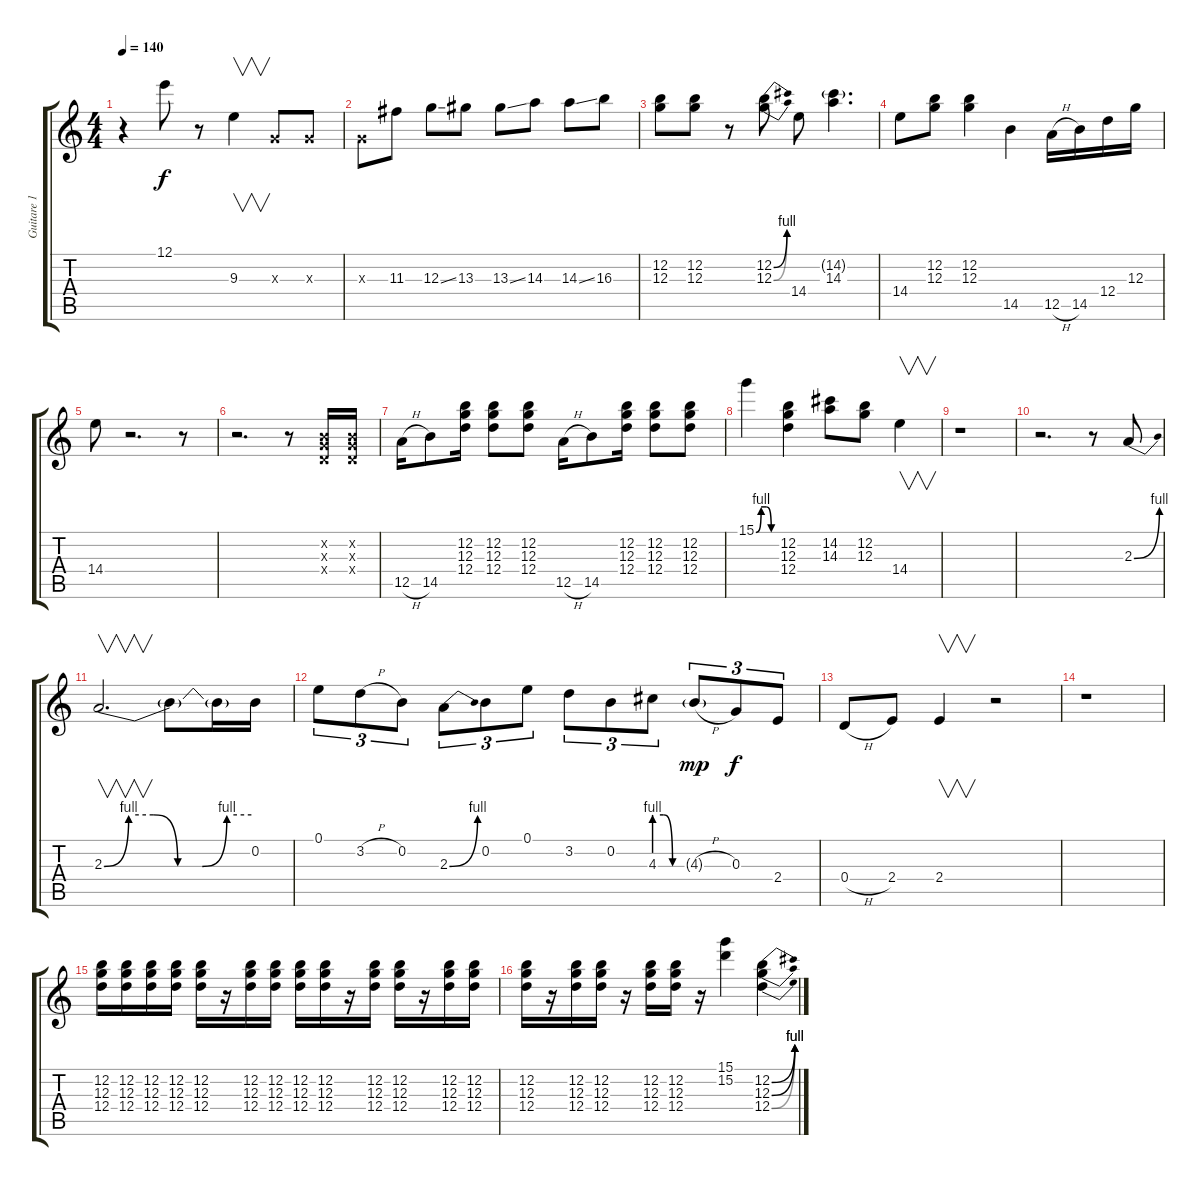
\track ("Guitare 1" "Guitare 1") {instrument overdrivenguitar}
\staff {score tabs}
\tuning (E4 B3 G3 D3 A2 E2) {hide}
\ts (4 4)
\tempo 140
\clef g2
\ks c
r.4{dy f instrument overdrivenguitar} 12.1.8 r.8 9.3.4{v} 0.3{x}.8 0.3{x}.8 |
0.3{x}.8 11.3.8 12.3{ss}.8 13.3.8 13.3{ss}.8 14.3.8 14.3{ss}.8 16.3.8 |
(12.2 12.3).8 (12.2 12.3).8 r.8 (12.2{be (bend 0 0 60 4)} 12.3{be (bend 0 0 60 4)}).8 14.4.8 (14.2{g} 14.3).4{d} |
14.4.8 (12.2 12.3).8 (12.2 12.3).4 14.5.4 12.5{h}.16 14.5.16 12.4.16 12.3.16 |
14.4.8 r.2{d} r.8 |
r.2{d} r.8 (0.2{x} 0.3{x} 0.4{x}).16 (0.2{x} 0.3{x} 0.4{x}).16 |
12.5{h}.16 14.5.8 (12.2 12.3 12.4).16 (12.2 12.3 12.4).8 (12.2 12.3 12.4).8 12.5{h}.16 14.5.8 (12.2 12.3 12.4).16 (12.2 12.3 12.4).8 (12.2 12.3 12.4).8 |
15.1{be (custom 0 0 15 4 30 4 45 0 60 0)}.4 (12.2 12.3 12.4).4 (14.2 14.3).8 (12.2 12.3).8 14.4.4{v} |
r.1 |
r.2{d} r.8 2.3{be (bend 0 0 60 4)}.8 |
2.3{be (custom 0 0 10 4 20 4 30 0 40 0 50 4 60 4)}.2{v d} 2.3{t}.8 2.3{t}.16 0.2.16 |
0.1.8{tu (3 2)} 3.2{h}.8{tu (3 2)} 0.2.8{tu (3 2)} 2.3{be (bend 0 0 60 4)}.8{tu (3 2)} 0.2.8{tu (3 2)} 0.1.8{tu (3 2)} 3.2.8{tu (3 2)} 0.2.8{tu (3 2)} 4.3{be (custom 0 4 20 4 40 0 60 0)}.8{tu (3 2)} 4.3{h g}.8{tu (3 2) dy mp} 0.3.8{tu (3 2) dy f} 2.4.8{tu (3 2)} |
0.4{h}.8 2.4.8 2.4.4{v} r.2 |
r.1 |
(12.2 12.3 12.4).16 (12.2 12.3 12.4).16 (12.2 12.3 12.4).16 (12.2 12.3 12.4).16 (12.2 12.3 12.4).16 r.16 (12.2 12.3 12.4).16 (12.2 12.3 12.4).16 (12.2 12.3 12.4).16 (12.2 12.3 12.4).16 r.16 (12.2 12.3 12.4).16 (12.2 12.3 12.4).16 r.16 (12.2 12.3 12.4).16 (12.2 12.3 12.4).16 |
(12.2 12.3 12.4).16 r.16 (12.2 12.3 12.4).16 (12.2 12.3 12.4).16 r.16 (12.2 12.3 12.4).16 (12.2 12.3 12.4).16 r.16 (15.1 15.2).4 (12.2{be (bend 0 0 60 4)} 12.3{be (bend 0 0 60 4)} 12.4{be (bend 0 0 60 4)}).4
